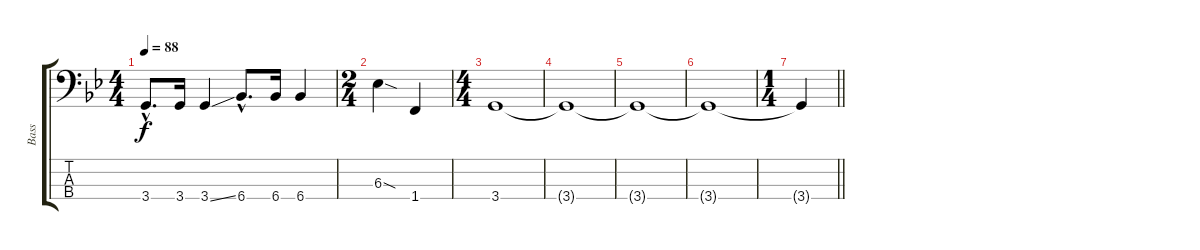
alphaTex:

\track ("Bass" "Bass") {instrument electricbasspick}
\staff {score tabs}
\tuning (G2 D2 A1 E1) {hide}
\ts (4 4)
\tempo 88
\clef f4
\ks gminor
3.4{hac}.8{d dy f} 3.4.16 3.4{ss}.4 6.4{hac}.8{d} 6.4.16 6.4.4 |
\ts (2 4)
6.3{sod}.4 1.4.4 |
\ts (4 4)
3.4.1 |
3.4{t}.1 |
3.4{t}.1 |
3.4{t}.1 |
\ts (1 4)
\barLineRight lightlight
3.4{t}.4
